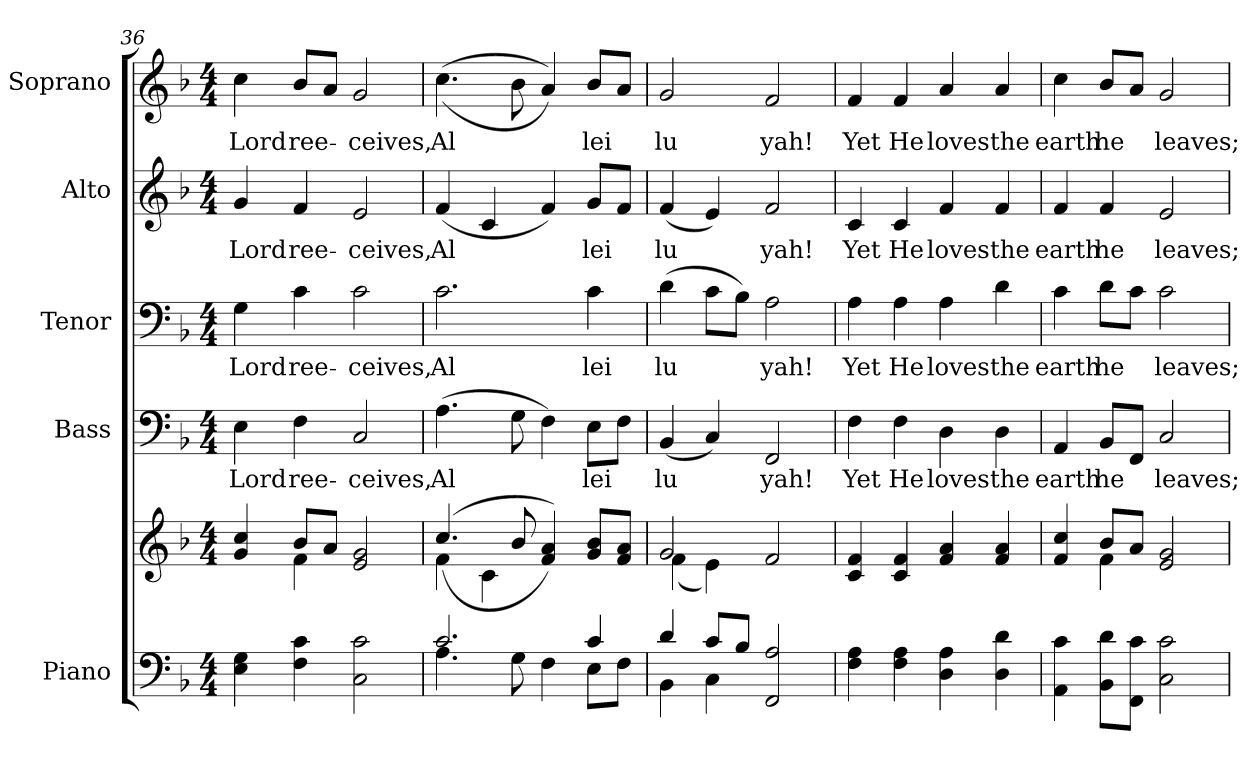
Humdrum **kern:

**kern	**kern	**kern	**text	**kern	**text	**kern	**text	**kern	**text
*part5	*part5	*part4	*part4	*part3	*part3	*part2	*part2	*part1	*part1
*staff6	*staff5	*staff4	*staff4	*staff3	*staff3	*staff2	*staff2	*staff1	*staff1
*I"Piano	*	*I"Bass	*	*I"Tenor	*	*I"Alto	*	*I"Soprano	*
*I'Pno.	*	*I'B.	*	*I'T.	*	*I'A.	*	*I'S.	*
*clefF4	*clefG2	*clefF4	*	*clefF4	*	*clefG2	*	*clefG2	*
*k[b-]	*k[b-]	*k[b-]	*	*k[b-]	*	*k[b-]	*	*k[b-]	*
*F:	*F:	*F:	*	*F:	*	*F:	*	*F:	*
*M4/4	*M4/4	*M4/4	*	*M4/4	*	*M4/4	*	*M4/4	*
=36	=36	=36	=36	=36	=36	=36	=36	=36	=36
*	*^	*	*	*	*	*	*	*	*
!	!	!	!	!LO:LY:b:color=#000000	!	!	!	!	!	!
!	!	!	!	!	!	!LO:LY:b:color=#000000	!	!	!	!
!	!	!	!	!	!	!	!	!LO:LY:b:color=#000000	!	!
!	!	!	!	!	!	!	!	!	!	!LO:LY:b:color=#000000
4Ei\ 4Gi	4gi/ 4cci	4ryy	4Ei\	Lord	4Gi\	Lord	4gi/	Lord	4cci\	Lord
!	!	!	!	!LO:LY:b:color=#000000	!	!	!	!	!	!
!	!	!	!	!	!	!LO:LY:b:color=#000000	!	!	!	!
!	!	!	!	!	!	!	!	!LO:LY:b:color=#000000	!	!
!	!	!	!	!	!	!	!	!	!	!LO:LY:b:color=#000000
4Fi\ 4ci	8b-i/L	4fi\	4Fi\	ree-	4ci\	ree-	4fi/	ree-	8b-i/L	ree-
.	8ai/J	.	.	.	.	.	.	.	8ai/J	.
!	!	!	!	!LO:LY:b:color=#000000	!	!	!	!	!	!
!	!	!	!	!	!	!LO:LY:b:color=#000000	!	!	!	!
!	!	!	!	!	!	!	!	!LO:LY:b:color=#000000	!	!
!	!	!	!	!	!	!	!	!	!	!LO:LY:b:color=#000000
2Ci\ 2ci	2ei/ 2gi	2ryy	2Ci/	-ceives,	2ci\	-ceives,	2ei/	-ceives,	2gi/	-ceives,
!!LO:PB:g=z
=37	=37	=37	=37	=37	=37	=37	=37	=37	=37	=37
*^	*	*	*	*	*	*	*	*	*	*
!	!	!	!	!	!LO:LY:b:color=#000000	!	!	!	!	!	!
!	!	!	!	!	!	!	!LO:LY:b:color=#000000	!	!	!	!
!	!	!	!	!	!	!	!	!	!LO:LY:b:color=#000000	!	!
!	!	!	!	!	!	!	!	!	!	!	!LO:LY:b:color=#000000
2.ci/	4.Ai\	((4.cci/	4fi\	(4.Ai\	Al	2.ci\	Al	(4fi/	Al	((4.cci\	Al
.	.	.	4ci\	.	.	.	.	4ci/	.	.	.
.	8Gi\	8b-i/	.	8Gi\	.	.	.	.	.	8b-i\	.
.	4Fi\	4fi/ 4ai))	2ryy	4Fi\)	.	.	.	4fi/)	.	4ai/))	.
!	!	!	!	!	!LO:LY:b:color=#000000	!	!	!	!	!	!
!	!	!	!	!	!	!	!LO:LY:b:color=#000000	!	!	!	!
!	!	!	!	!	!	!	!	!	!LO:LY:b:color=#000000	!	!
!	!	!	!	!	!	!	!	!	!	!	!LO:LY:b:color=#000000
4ci/	8Ei\L	8gi/ 8b-iL	.	8Ei\L	lei	4ci\	lei	8gi/L	lei	8b-i/L	lei
.	8Fi\J	8fi/ 8aiJ	.	8Fi\J	.	.	.	8fi/J	.	8ai/J	.
=38	=38	=38	=38	=38	=38	=38	=38	=38	=38	=38	=38
!	!	!	!	!	!LO:LY:b:color=#000000	!	!	!	!	!	!
!	!	!	!	!	!	!	!LO:LY:b:color=#000000	!	!	!	!
!	!	!	!	!	!	!	!	!	!LO:LY:b:color=#000000	!	!
!	!	!	!	!	!	!	!	!	!	!	!LO:LY:b:color=#000000
4di/	4BB-i\	2gi/	(4fi\	(4BB-i/	lu	(4di\	lu	(4fi/	lu	2gi/	lu
8ci/L	4Ci\	.	4ei\)	4Ci/)	.	8ci\L	.	4ei/)	.	.	.
8B-i/J	.	.	.	.	.	8B-i\J)	.	.	.	.	.
!	!	!	!	!	!LO:LY:b:color=#000000	!	!	!	!	!	!
!	!	!	!	!	!	!	!LO:LY:b:color=#000000	!	!	!	!
!	!	!	!	!	!	!	!	!	!LO:LY:b:color=#000000	!	!
!	!	!	!	!	!	!	!	!	!	!	!LO:LY:b:color=#000000
2FFi/ 2Ai	2ryy	2fi/	2ryy	2FFi/	yah!	2Ai\	yah!	2fi/	yah!	2fi/	yah!
*v	*v	*	*	*	*	*	*	*	*	*	*
*	*v	*v	*	*	*	*	*	*	*	*
!!LO:PB:g=z
=39	=39	=39	=39	=39	=39	=39	=39	=39	=39
*^	*^	*	*	*	*	*	*	*	*
!	!	!	!	!	!LO:LY:b:color=#000000	!	!	!	!	!	!
*v	*v	*	*	*	*	*	*	*	*	*	*
*	*v	*v	*	*	*	*	*	*	*	*
*^	*^	*	*	*	*	*	*	*	*
!	!	!	!	!	!	!	!LO:LY:b:color=#000000	!	!	!	!
*v	*v	*	*	*	*	*	*	*	*	*	*
*	*v	*v	*	*	*	*	*	*	*	*
*^	*^	*	*	*	*	*	*	*	*
!	!	!	!	!	!	!	!	!	!LO:LY:b:color=#000000	!	!
*v	*v	*	*	*	*	*	*	*	*	*	*
*	*v	*v	*	*	*	*	*	*	*	*
*^	*^	*	*	*	*	*	*	*	*
!	!	!	!	!	!	!	!	!	!	!	!LO:LY:b:color=#000000
*v	*v	*	*	*	*	*	*	*	*	*	*
*	*v	*v	*	*	*	*	*	*	*	*
4Fi\ 4Ai	4ci/ 4fi	4Fi\	Yet	4Ai\	Yet	4ci/	Yet	4fi/	Yet
!	!	!	!LO:LY:b:color=#000000	!	!	!	!	!	!
!	!	!	!	!	!LO:LY:b:color=#000000	!	!	!	!
!	!	!	!	!	!	!	!LO:LY:b:color=#000000	!	!
!	!	!	!	!	!	!	!	!	!LO:LY:b:color=#000000
4Fi\ 4Ai	4ci/ 4fi	4Fi\	He	4Ai\	He	4ci/	He	4fi/	He
!	!	!	!LO:LY:b:color=#000000	!	!	!	!	!	!
!	!	!	!	!	!LO:LY:b:color=#000000	!	!	!	!
!	!	!	!	!	!	!	!LO:LY:b:color=#000000	!	!
!	!	!	!	!	!	!	!	!	!LO:LY:b:color=#000000
4Di\ 4Ai	4fi/ 4ai	4Di\	loves	4Ai\	loves	4fi/	loves	4ai/	loves
!	!	!	!LO:LY:b:color=#000000	!	!	!	!	!	!
!	!	!	!	!	!LO:LY:b:color=#000000	!	!	!	!
!	!	!	!	!	!	!	!LO:LY:b:color=#000000	!	!
!	!	!	!	!	!	!	!	!	!LO:LY:b:color=#000000
4Di\ 4di	4fi/ 4ai	4Di\	the	4di\	the	4fi/	the	4ai/	the
=40	=40	=40	=40	=40	=40	=40	=40	=40	=40
*	*^	*	*	*	*	*	*	*	*
!	!	!	!	!LO:LY:b:color=#000000	!	!	!	!	!	!
!	!	!	!	!	!	!LO:LY:b:color=#000000	!	!	!	!
!	!	!	!	!	!	!	!	!LO:LY:b:color=#000000	!	!
!	!	!	!	!	!	!	!	!	!	!LO:LY:b:color=#000000
4AAi\ 4ci	4fi/ 4cci	4ryy	4AAi/	earth	4ci\	earth	4fi/	earth	4cci\	earth
!	!	!	!	!LO:LY:b:color=#000000	!	!	!	!	!	!
!	!	!	!	!	!	!LO:LY:b:color=#000000	!	!	!	!
!	!	!	!	!	!	!	!	!LO:LY:b:color=#000000	!	!
!	!	!	!	!	!	!	!	!	!	!LO:LY:b:color=#000000
8BB-i\ 8diL	8b-i/L	4fi\	8BB-i/L	he	8di\L	he	4fi/	he	8b-i/L	he
8FFi\ 8ciJ	8ai/J	.	8FFi/J	.	8ci\J	.	.	.	8ai/J	.
!	!	!	!	!LO:LY:b:color=#000000	!	!	!	!	!	!
!	!	!	!	!	!	!LO:LY:b:color=#000000	!	!	!	!
!	!	!	!	!	!	!	!	!LO:LY:b:color=#000000	!	!
!	!	!	!	!	!	!	!	!	!	!LO:LY:b:color=#000000
2Ci\ 2ci	2ei/ 2gi	2ryy	2Ci/	leaves;	2ci\	leaves;	2ei/	leaves;	2gi/	leaves;
*	*v	*v	*	*	*	*	*	*	*	*
=	=	=	=	=	=	=	=	=	=
*-	*-	*-	*-	*-	*-	*-	*-	*-	*-
